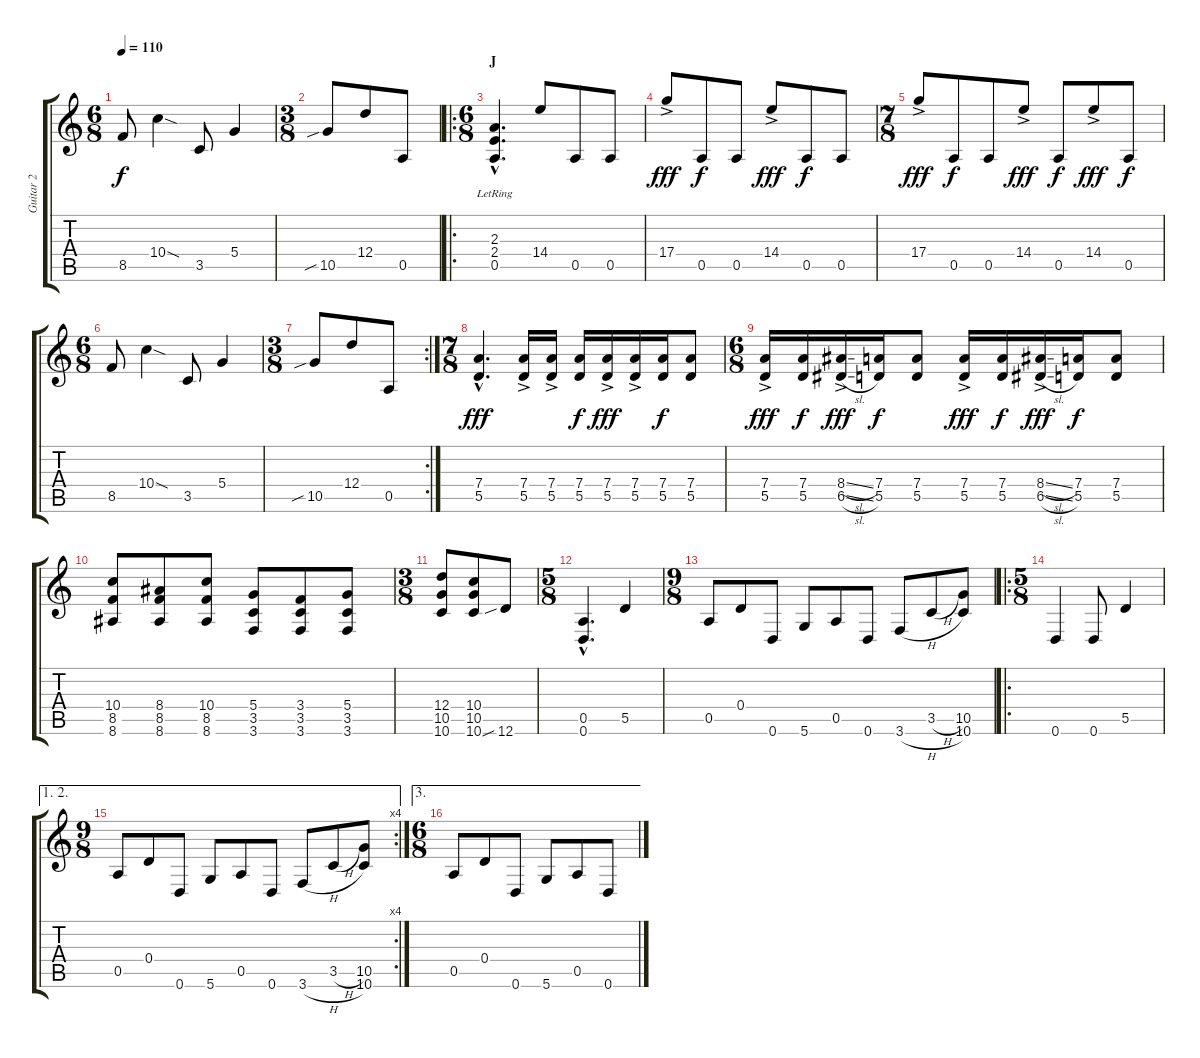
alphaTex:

\track ("Guitar 2" "Guitar 2") {instrument distortionguitar}
\staff {score tabs}
\tuning (E4 B3 G3 D3 A2 D2) {hide}
\ts (6 8)
\tempo 110
\clef g2
\ks c
8.5.8{dy f} 10.4{sod}.4 3.5.8 5.4.4 |
\ts (3 8)
10.5{sib}.8 12.4.8 0.5.8 |
\ro
\ts (6 8)
\section ("" "J")
(2.3{hac} 2.4{hac} 0.5{hac lr}).4{d} 14.4.8 0.5.8 0.5.8 |
17.4{ac}.8{dy fff} 0.5.8{dy f} 0.5.8 14.4{ac}.8{dy fff} 0.5.8{dy f} 0.5.8 |
\ts (7 8)
17.4{ac}.8{dy fff} 0.5.8{dy f} 0.5.8 14.4{ac}.8{dy fff} 0.5.8{dy f} 14.4{ac}.8{dy fff} 0.5.8{dy f} |
\ts (6 8)
8.5.8 10.4{sod}.4 3.5.8 5.4.4 |
\rc 2
\ts (3 8)
10.5{sib}.8 12.4.8 0.5.8 |
\ts (7 8)
(7.4{hac} 5.5{hac}).4{d dy fff} (7.4{ac} 5.5{ac}).16 (7.4{ac} 5.5{ac}).16 (7.4 5.5).16{dy f} (7.4{ac} 5.5{ac}).16{dy fff} (7.4{ac} 5.5{ac}).16 (7.4 5.5).16{dy f} (7.4 5.5).8 |
\ts (6 8)
(7.4{ac} 5.5).16{dy fff} (7.4 5.5).16{dy f} (8.4{sl ac} 6.5{sl ac}).16{dy fff} (7.4 5.5).16{dy f} (7.4 5.5).8 (7.4{ac} 5.5{ac}).16{dy fff} (7.4 5.5).16{dy f} (8.4{sl ac} 6.5{sl}).16{dy fff} (7.4 5.5).16{dy f} (7.4 5.5).8 |
(10.4 8.5 8.6).8 (8.4 8.5 8.6).8 (10.4 8.5 8.6).8 (5.4 3.5 3.6).8 (3.4 3.5 3.6).8 (5.4 3.5 3.6).8 |
\ts (3 8)
(12.4 10.5 10.6).8 (10.4 10.5 10.6).8 12.6{sib}.8 |
\ts (5 8)
(0.5{hac} 0.6{hac}).4{d} 5.5.4 |
\ts (9 8)
0.5.8 0.4.8 0.6.8 5.6.8 0.5.8 0.6.8 3.6{h}.8 3.5{h}.8 (10.5 10.6).8 |
\ro
\ts (5 8)
0.6.4 0.6.8 5.5.4 |
\ae (1 2)
\rc 4
\ts (9 8)
0.5.8 0.4.8 0.6.8 5.6.8 0.5.8 0.6.8 3.6{h}.8 3.5{h}.8 (10.5 10.6).8 |
\ae 3
\ts (6 8)
0.5.8 0.4.8 0.6.8 5.6.8 0.5.8 0.6.8
